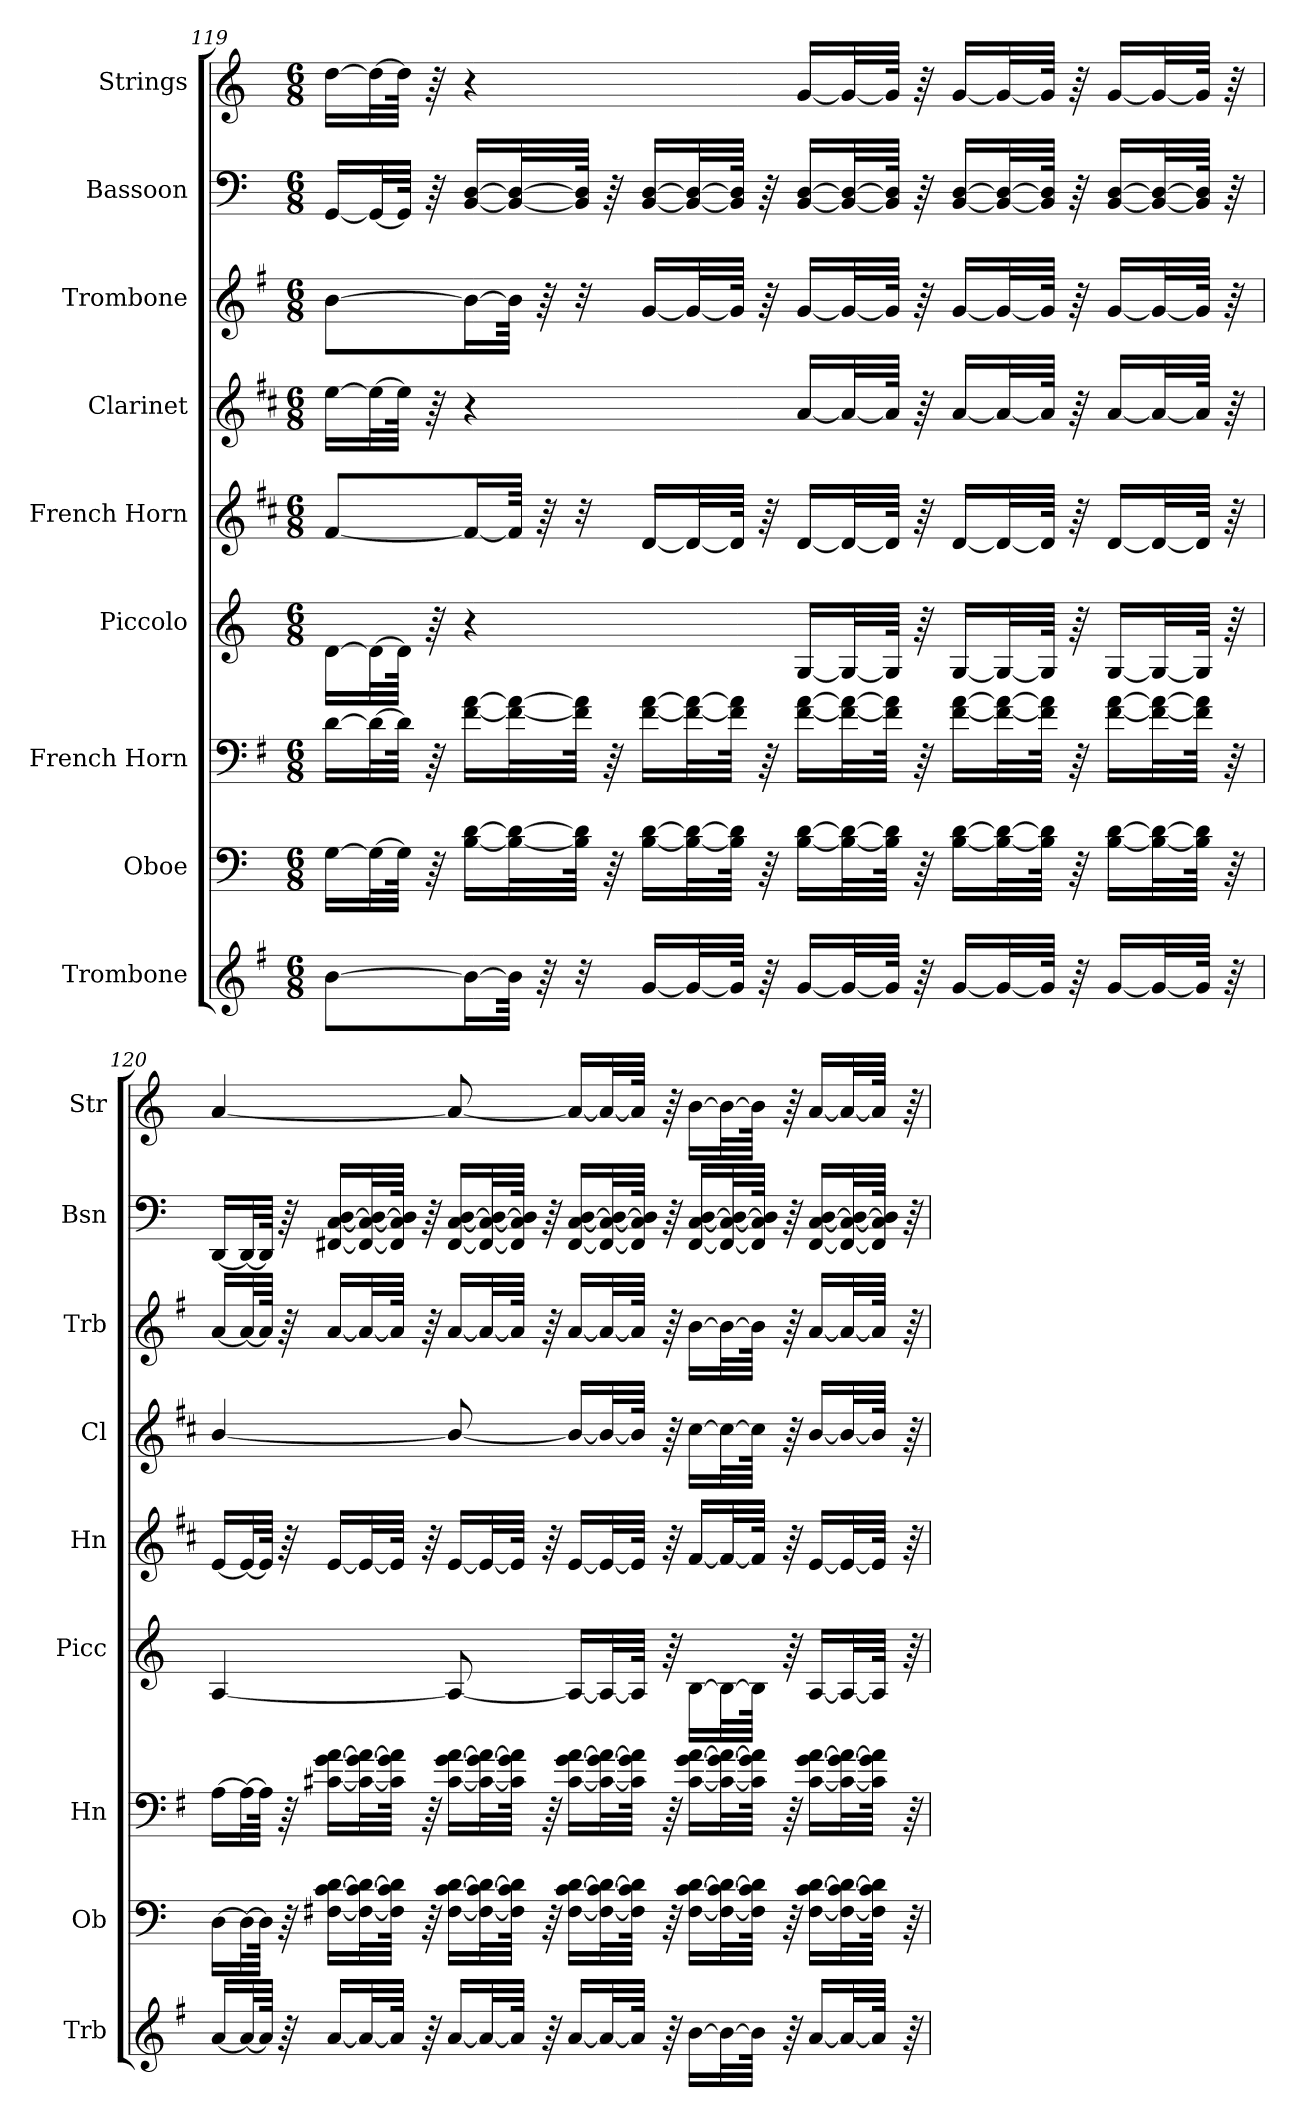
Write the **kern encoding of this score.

**kern	**kern	**kern	**kern	**kern	**kern	**kern	**kern	**kern
*part9	*part8	*part7	*part6	*part5	*part4	*part3	*part2	*part1
*staff9	*staff8	*staff7	*staff6	*staff5	*staff4	*staff3	*staff2	*staff1
*I"Trombone	*I"Oboe	*I"French Horn	*I"Piccolo	*I"French Horn	*I"Clarinet	*I"Trombone	*I"Bassoon	*I"Strings
*I'Trb	*I'Ob	*I'Hn	*I'Picc	*I'Hn	*I'Cl	*I'Trb	*I'Bsn	*I'Str
!!LO:PB:g=z
*clefG2	*clefF4	*clefF4	*clefG2	*clefG2	*clefG2	*clefG2	*clefF4	*clefG2
*	*	*ITrd4c7	*ITrd-7c-12	*ITrd4c7	*ITrd1c2	*	*	*
*k[f#]	*k[]	*k[]	*k[]	*k[f#]	*k[]	*k[f#]	*k[]	*k[]
*M6/8	*M6/8	*M6/8	*M6/8	*M6/8	*M6/8	*M6/8	*M6/8	*M6/8
=119	=119	=119	=119	=119	=119	=119	=119	=119
[8b\L	[16G\LL	[16G\LL	[16dd\LL	[8B/L	[16dd\LL	[8b\L	[16GG/LL	[16dd\LL
.	32G\L_	32G\L_	32dd\L_	.	32dd\L_	.	32GG/L_	32dd\L_
.	64G\JJJk]	64G\JJJk]	64dd\JJJk]	.	64dd\JJJk]	.	64GG/JJJk]	64dd\JJJk]
.	64r	64r	64r	.	64r	.	64r	64r
16b\L_	[16B\ [16d\LL	[16B\ [16d\LL	4r	16B/L_	4r	16b\L_	[16BB/ [16D/LL	4r
64b\JJkk]	32B\_ 32d\_L	32B\_ 32d\_L	.	64B/JJkk]	.	64b\JJkk]	32BB/_ 32D/_L	.
64r	.	.	.	64r	.	64r	.	.
32r	64B\] 64d\]JJJk	64B\] 64d\]JJJk	.	32r	.	32r	64BB/] 64D/]JJJk	.
.	64r	64r	.	.	.	.	64r	.
[16g/LL	[16B\ [16d\LL	[16B\ [16d\LL	.	[16G/LL	.	[16g/LL	[16BB/ [16D/LL	.
32g/L_	32B\_ 32d\_L	32B\_ 32d\_L	.	32G/L_	.	32g/L_	32BB/_ 32D/_L	.
64g/JJJk]	64B\] 64d\]JJJk	64B\] 64d\]JJJk	.	64G/JJJk]	.	64g/JJJk]	64BB/] 64D/]JJJk	.
64r	64r	64r	.	64r	.	64r	64r	.
[16g/LL	[16B\ [16d\LL	[16B\ [16d\LL	[16g/LL	[16G/LL	[16g/LL	[16g/LL	[16BB/ [16D/LL	[16g/LL
32g/L_	32B\_ 32d\_L	32B\_ 32d\_L	32g/L_	32G/L_	32g/L_	32g/L_	32BB/_ 32D/_L	32g/L_
64g/JJJk]	64B\] 64d\]JJJk	64B\] 64d\]JJJk	64g/JJJk]	64G/JJJk]	64g/JJJk]	64g/JJJk]	64BB/] 64D/]JJJk	64g/JJJk]
64r	64r	64r	64r	64r	64r	64r	64r	64r
[16g/LL	[16B\ [16d\LL	[16B\ [16d\LL	[16g/LL	[16G/LL	[16g/LL	[16g/LL	[16BB/ [16D/LL	[16g/LL
32g/L_	32B\_ 32d\_L	32B\_ 32d\_L	32g/L_	32G/L_	32g/L_	32g/L_	32BB/_ 32D/_L	32g/L_
64g/JJJk]	64B\] 64d\]JJJk	64B\] 64d\]JJJk	64g/JJJk]	64G/JJJk]	64g/JJJk]	64g/JJJk]	64BB/] 64D/]JJJk	64g/JJJk]
64r	64r	64r	64r	64r	64r	64r	64r	64r
[16g/LL	[16B\ [16d\LL	[16B\ [16d\LL	[16g/LL	[16G/LL	[16g/LL	[16g/LL	[16BB/ [16D/LL	[16g/LL
32g/L_	32B\_ 32d\_L	32B\_ 32d\_L	32g/L_	32G/L_	32g/L_	32g/L_	32BB/_ 32D/_L	32g/L_
64g/JJJk]	64B\] 64d\]JJJk	64B\] 64d\]JJJk	64g/JJJk]	64G/JJJk]	64g/JJJk]	64g/JJJk]	64BB/] 64D/]JJJk	64g/JJJk]
64r	64r	64r	64r	64r	64r	64r	64r	64r
!!LO:PB:g=z
=120	=120	=120	=120	=120	=120	=120	=120	=120
[16a/LL	[16D\LL	[16D\LL	[4a/	[16A/LL	[4a/	[16a/LL	[16DD/LL	[4a/
32a/L_	32D\L_	32D\L_	.	32A/L_	.	32a/L_	32DD/L_	.
64a/JJJk]	64D\JJJk]	64D\JJJk]	.	64A/JJJk]	.	64a/JJJk]	64DD/JJJk]	.
64r	64r	64r	.	64r	.	64r	64r	.
[16a/LL	[16F#X\ [16c\ [16d\LL	[16F#X\ [16c\ [16d\LL	.	[16A/LL	.	[16a/LL	[16FF#X/ [16C/ [16D/LL	.
32a/L_	32F#\_ 32c\_ 32d\_L	32F#\_ 32c\_ 32d\_L	.	32A/L_	.	32a/L_	32FF#/_ 32C/_ 32D/_L	.
64a/JJJk]	64F#\] 64c\] 64d\]JJJk	64F#\] 64c\] 64d\]JJJk	.	64A/JJJk]	.	64a/JJJk]	64FF#/] 64C/] 64D/]JJJk	.
64r	64r	64r	.	64r	.	64r	64r	.
[16a/LL	[16F#\ [16c\ [16d\LL	[16F#\ [16c\ [16d\LL	8a/_	[16A/LL	8a/_	[16a/LL	[16FF#/ [16C/ [16D/LL	8a/_
32a/L_	32F#\_ 32c\_ 32d\_L	32F#\_ 32c\_ 32d\_L	.	32A/L_	.	32a/L_	32FF#/_ 32C/_ 32D/_L	.
64a/JJJk]	64F#\] 64c\] 64d\]JJJk	64F#\] 64c\] 64d\]JJJk	.	64A/JJJk]	.	64a/JJJk]	64FF#/] 64C/] 64D/]JJJk	.
64r	64r	64r	.	64r	.	64r	64r	.
[16a/LL	[16F#\ [16c\ [16d\LL	[16F#\ [16c\ [16d\LL	16a/LL_	[16A/LL	16a/LL_	[16a/LL	[16FF#/ [16C/ [16D/LL	16a/LL_
32a/L_	32F#\_ 32c\_ 32d\_L	32F#\_ 32c\_ 32d\_L	32a/L_	32A/L_	32a/L_	32a/L_	32FF#/_ 32C/_ 32D/_L	32a/L_
64a/JJJk]	64F#\] 64c\] 64d\]JJJk	64F#\] 64c\] 64d\]JJJk	64a/JJJk]	64A/JJJk]	64a/JJJk]	64a/JJJk]	64FF#/] 64C/] 64D/]JJJk	64a/JJJk]
64r	64r	64r	64r	64r	64r	64r	64r	64r
[16b\LL	[16F#\ [16c\ [16d\LL	[16F#\ [16c\ [16d\LL	[16b\LL	[16B/LL	[16b\LL	[16b\LL	[16FF#/ [16C/ [16D/LL	[16b\LL
32b\L_	32F#\_ 32c\_ 32d\_L	32F#\_ 32c\_ 32d\_L	32b\L_	32B/L_	32b\L_	32b\L_	32FF#/_ 32C/_ 32D/_L	32b\L_
64b\JJJk]	64F#\] 64c\] 64d\]JJJk	64F#\] 64c\] 64d\]JJJk	64b\JJJk]	64B/JJJk]	64b\JJJk]	64b\JJJk]	64FF#/] 64C/] 64D/]JJJk	64b\JJJk]
64r	64r	64r	64r	64r	64r	64r	64r	64r
[16a/LL	[16F#\ [16c\ [16d\LL	[16F#\ [16c\ [16d\LL	[16a/LL	[16A/LL	[16a/LL	[16a/LL	[16FF#/ [16C/ [16D/LL	[16a/LL
32a/L_	32F#\_ 32c\_ 32d\_L	32F#\_ 32c\_ 32d\_L	32a/L_	32A/L_	32a/L_	32a/L_	32FF#/_ 32C/_ 32D/_L	32a/L_
64a/JJJk]	64F#\] 64c\] 64d\]JJJk	64F#\] 64c\] 64d\]JJJk	64a/JJJk]	64A/JJJk]	64a/JJJk]	64a/JJJk]	64FF#/] 64C/] 64D/]JJJk	64a/JJJk]
64r	64r	64r	64r	64r	64r	64r	64r	64r
=	=	=	=	=	=	=	=	=
*-	*-	*-	*-	*-	*-	*-	*-	*-
